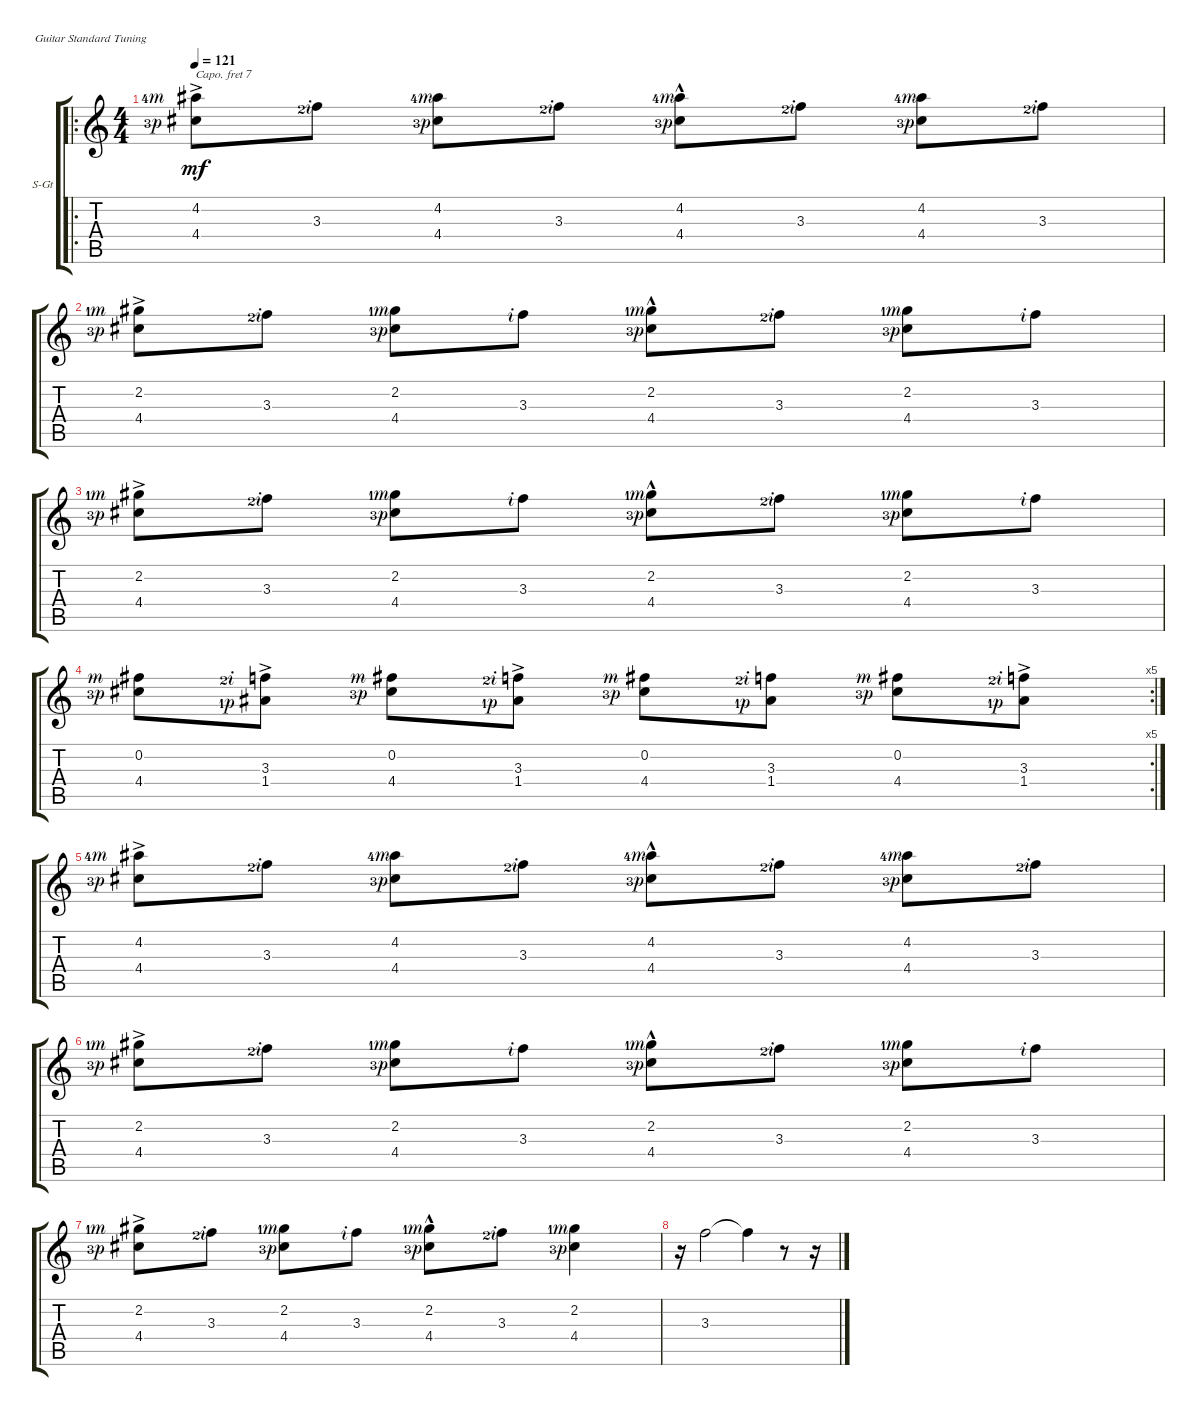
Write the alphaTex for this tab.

\defaultSystemsLayout 4
\bracketExtendMode groupsimilarinstruments
\firstSystemTrackNameOrientation horizontal
\otherSystemsTrackNameOrientation horizontal
\track ("Guitar " "S-Gt") {instrument acousticguitarsteel}
\staff {score tabs}
\capo 7
\tuning (E4 B3 G3 D3 A2 E2)
\ro
\ts (4 4)
\tempo 121
\clef g2
\ks c
(4.4{lf 4 rf 1} 4.2{ac lf 5 rf 3}).8{dy mf instrument acousticguitarsteel} 3.3{lf 3 rf 2}.8 (4.4{lf 4 rf 1} 4.2{lf 5 rf 3}).8 3.3{lf 3 rf 2}.8 (4.4{lf 4 rf 1} 4.2{hac lf 5 rf 3}).8 3.3{lf 3 rf 2}.8 (4.4{lf 4 rf 1} 4.2{lf 5 rf 3}).8 3.3{lf 3 rf 2}.8 |
(4.4{lf 4 rf 1} 2.2{ac lf 2 rf 3}).8 3.3{lf 3 rf 2}.8 (4.4{lf 4 rf 1} 2.2{lf 2 rf 3}).8 3.3{rf 2}.8 (4.4{lf 4 rf 1} 2.2{hac lf 2 rf 3}).8 3.3{lf 3 rf 2}.8 (4.4{lf 4 rf 1} 2.2{lf 2 rf 3}).8 3.3{rf 2}.8 |
(4.4{lf 4 rf 1} 2.2{ac lf 2 rf 3}).8 3.3{lf 3 rf 2}.8 (4.4{lf 4 rf 1} 2.2{lf 2 rf 3}).8 3.3{rf 2}.8 (4.4{lf 4 rf 1} 2.2{hac lf 2 rf 3}).8 3.3{lf 3 rf 2}.8 (4.4{lf 4 rf 1} 2.2{lf 2 rf 3}).8 3.3{rf 2}.8 |
\rc 5
(4.4{lf 4 rf 1} 0.2{rf 3}).8 (1.4{lf 2 rf 1} 3.3{ac lf 3 rf 2}).8 (4.4{lf 4 rf 1} 0.2{rf 3}).8 (1.4{lf 2 rf 1} 3.3{ac lf 3 rf 2}).8 (4.4{lf 4 rf 1} 0.2{rf 3}).8 (1.4{lf 2 rf 1} 3.3{lf 3 rf 2}).8 (4.4{lf 4 rf 1} 0.2{rf 3}).8 (1.4{lf 2 rf 1} 3.3{ac lf 3 rf 2}).8 |
(4.4{lf 4 rf 1} 4.2{ac lf 5 rf 3}).8 3.3{lf 3 rf 2}.8 (4.4{lf 4 rf 1} 4.2{lf 5 rf 3}).8 3.3{lf 3 rf 2}.8 (4.4{lf 4 rf 1} 4.2{hac lf 5 rf 3}).8 3.3{lf 3 rf 2}.8 (4.4{lf 4 rf 1} 4.2{lf 5 rf 3}).8 3.3{lf 3 rf 2}.8 |
(4.4{lf 4 rf 1} 2.2{ac lf 2 rf 3}).8 3.3{lf 3 rf 2}.8 (4.4{lf 4 rf 1} 2.2{lf 2 rf 3}).8 3.3{rf 2}.8 (4.4{lf 4 rf 1} 2.2{hac lf 2 rf 3}).8 3.3{lf 3 rf 2}.8 (4.4{lf 4 rf 1} 2.2{lf 2 rf 3}).8 3.3{rf 2}.8 |
(4.4{lf 4 rf 1} 2.2{ac lf 2 rf 3}).8 3.3{lf 3 rf 2}.8 (4.4{lf 4 rf 1} 2.2{lf 2 rf 3}).8 3.3{rf 2}.8 (4.4{lf 4 rf 1} 2.2{hac lf 2 rf 3}).8 3.3{lf 3 rf 2}.8 (4.4{lf 4 rf 1} 2.2{lf 2 rf 3}).4 |
r.16 3.3.2 3.3{t}.4 r.8 r.16
